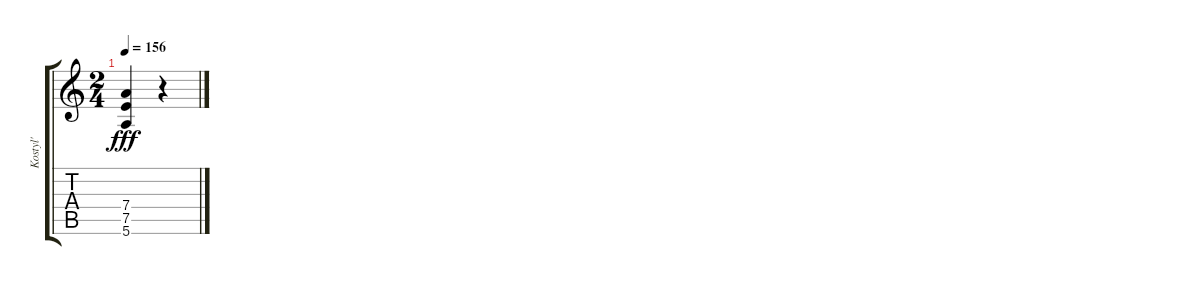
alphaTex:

\track ("Kostyl'" "Kostyl'") {instrument distortionguitar}
\staff {score tabs}
\tuning (E4 B3 G3 D3 A2 E2) {hide}
\ts (2 4)
\tempo 156
\clef g2
\ks c
(7.4 7.5 5.6).4{dy fff} r.4
